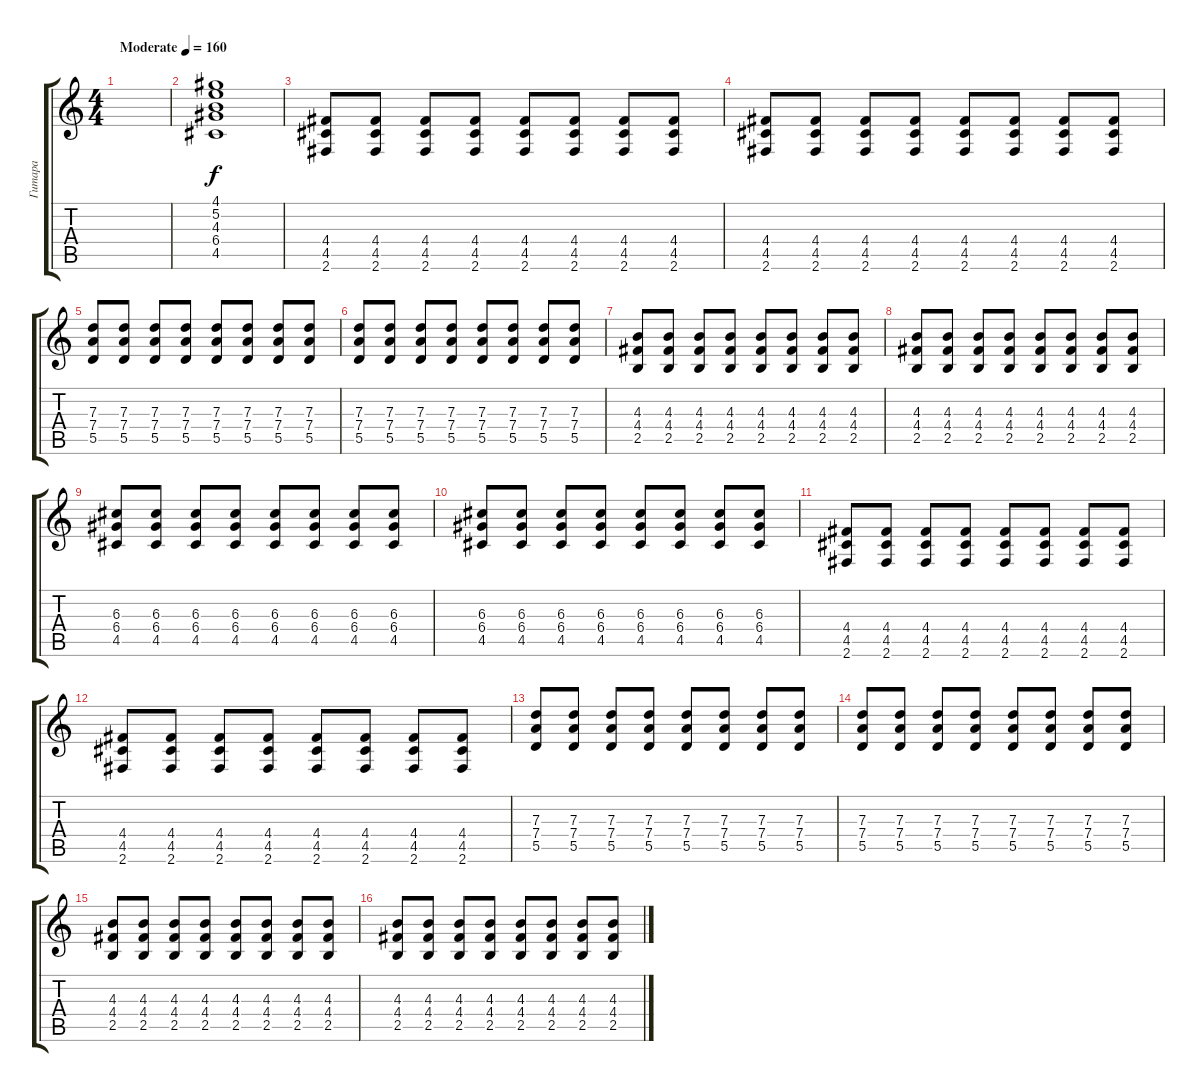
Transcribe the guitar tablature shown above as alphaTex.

\track ("Гитара" "Гитара") {instrument distortionguitar}
\staff {score tabs}
\tuning (E4 B3 G3 D3 A2 E2) {hide}
\ts (4 4)
\tempo (160 "Moderate")
\clef g2
\ks c
|
(4.1 5.2 4.3 6.4 4.5).1 |
(4.4 4.5 2.6).8 (4.4 4.5 2.6).8 (4.4 4.5 2.6).8 (4.4 4.5 2.6).8 (4.4 4.5 2.6).8 (4.4 4.5 2.6).8 (4.4 4.5 2.6).8 (4.4 4.5 2.6).8 |
(4.4 4.5 2.6).8 (4.4 4.5 2.6).8 (4.4 4.5 2.6).8 (4.4 4.5 2.6).8 (4.4 4.5 2.6).8 (4.4 4.5 2.6).8 (4.4 4.5 2.6).8 (4.4 4.5 2.6).8 |
(7.3 7.4 5.5).8 (7.3 7.4 5.5).8 (7.3 7.4 5.5).8 (7.3 7.4 5.5).8 (7.3 7.4 5.5).8 (7.3 7.4 5.5).8 (7.3 7.4 5.5).8 (7.3 7.4 5.5).8 |
(7.3 7.4 5.5).8 (7.3 7.4 5.5).8 (7.3 7.4 5.5).8 (7.3 7.4 5.5).8 (7.3 7.4 5.5).8 (7.3 7.4 5.5).8 (7.3 7.4 5.5).8 (7.3 7.4 5.5).8 |
(4.3 4.4 2.5).8 (4.3 4.4 2.5).8 (4.3 4.4 2.5).8 (4.3 4.4 2.5).8 (4.3 4.4 2.5).8 (4.3 4.4 2.5).8 (4.3 4.4 2.5).8 (4.3 4.4 2.5).8 |
(4.3 4.4 2.5).8 (4.3 4.4 2.5).8 (4.3 4.4 2.5).8 (4.3 4.4 2.5).8 (4.3 4.4 2.5).8 (4.3 4.4 2.5).8 (4.3 4.4 2.5).8 (4.3 4.4 2.5).8 |
(6.3 6.4 4.5).8 (6.3 6.4 4.5).8 (6.3 6.4 4.5).8 (6.3 6.4 4.5).8 (6.3 6.4 4.5).8 (6.3 6.4 4.5).8 (6.3 6.4 4.5).8 (6.3 6.4 4.5).8 |
(6.3 6.4 4.5).8 (6.3 6.4 4.5).8 (6.3 6.4 4.5).8 (6.3 6.4 4.5).8 (6.3 6.4 4.5).8 (6.3 6.4 4.5).8 (6.3 6.4 4.5).8 (6.3 6.4 4.5).8 |
(4.4 4.5 2.6).8 (4.4 4.5 2.6).8 (4.4 4.5 2.6).8 (4.4 4.5 2.6).8 (4.4 4.5 2.6).8 (4.4 4.5 2.6).8 (4.4 4.5 2.6).8 (4.4 4.5 2.6).8 |
(4.4 4.5 2.6).8 (4.4 4.5 2.6).8 (4.4 4.5 2.6).8 (4.4 4.5 2.6).8 (4.4 4.5 2.6).8 (4.4 4.5 2.6).8 (4.4 4.5 2.6).8 (4.4 4.5 2.6).8 |
(7.3 7.4 5.5).8 (7.3 7.4 5.5).8 (7.3 7.4 5.5).8 (7.3 7.4 5.5).8 (7.3 7.4 5.5).8 (7.3 7.4 5.5).8 (7.3 7.4 5.5).8 (7.3 7.4 5.5).8 |
(7.3 7.4 5.5).8 (7.3 7.4 5.5).8 (7.3 7.4 5.5).8 (7.3 7.4 5.5).8 (7.3 7.4 5.5).8 (7.3 7.4 5.5).8 (7.3 7.4 5.5).8 (7.3 7.4 5.5).8 |
(4.3 4.4 2.5).8 (4.3 4.4 2.5).8 (4.3 4.4 2.5).8 (4.3 4.4 2.5).8 (4.3 4.4 2.5).8 (4.3 4.4 2.5).8 (4.3 4.4 2.5).8 (4.3 4.4 2.5).8 |
(4.3 4.4 2.5).8 (4.3 4.4 2.5).8 (4.3 4.4 2.5).8 (4.3 4.4 2.5).8 (4.3 4.4 2.5).8 (4.3 4.4 2.5).8 (4.3 4.4 2.5).8 (4.3 4.4 2.5).8
